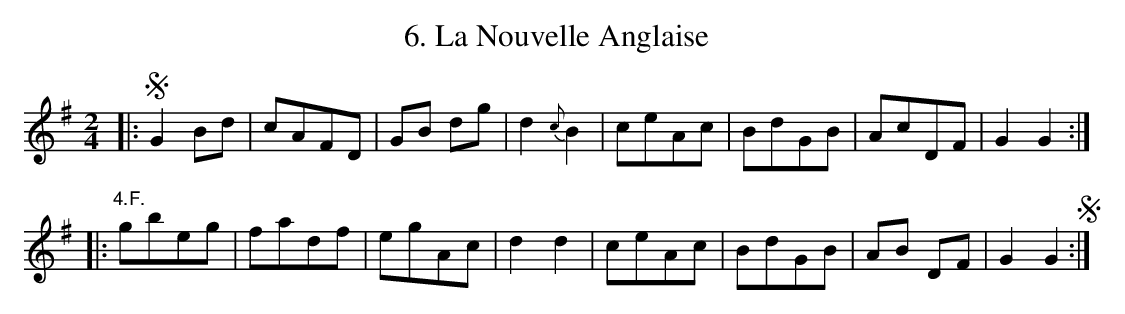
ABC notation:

X:1
T: 6. La Nouvelle Anglaise
M: 2/4
L: 1/8
K: G
|: !segno!\
G2 Bd | cAFD | GB dg | d2 {c}B2 |\
ceAc | BdGB | AcDF | G2G2 :|
|:\
"4.F."gbeg | fadf | egAc | d2d2 |\
ceAc | BdGB | AB DF | G2 G2 !segno!:|
